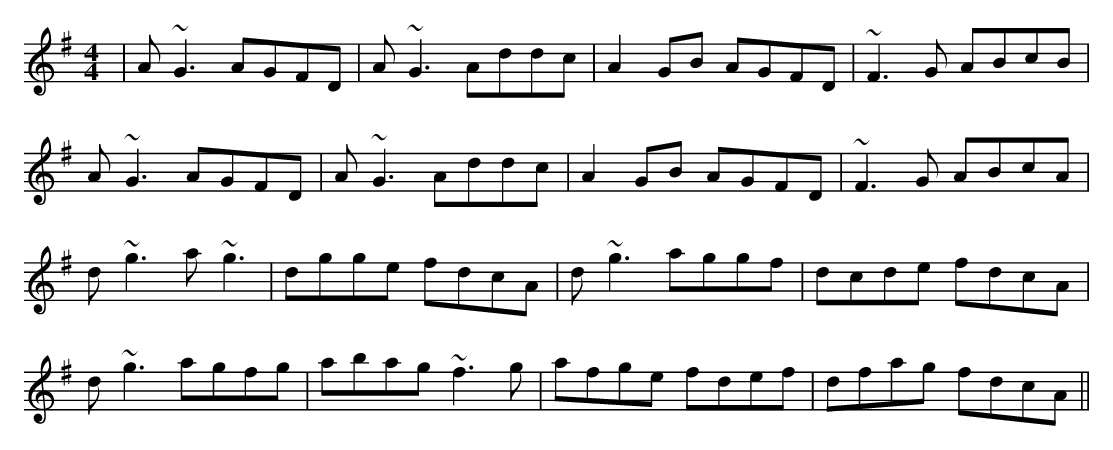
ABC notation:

X:1
M:4/4
K:G
|A~G3 AGFD|A~G3 Addc|A2GB AGFD|~F3G ABcB|
A~G3 AGFD|A~G3 Addc|A2GB AGFD|~F3G ABcA|
d~g3 a~g3|dgge fdcA|d~g3 aggf|dcde fdcA|
d~g3 agfg|abag ~f3g|afge fdef|dfag fdcA||
